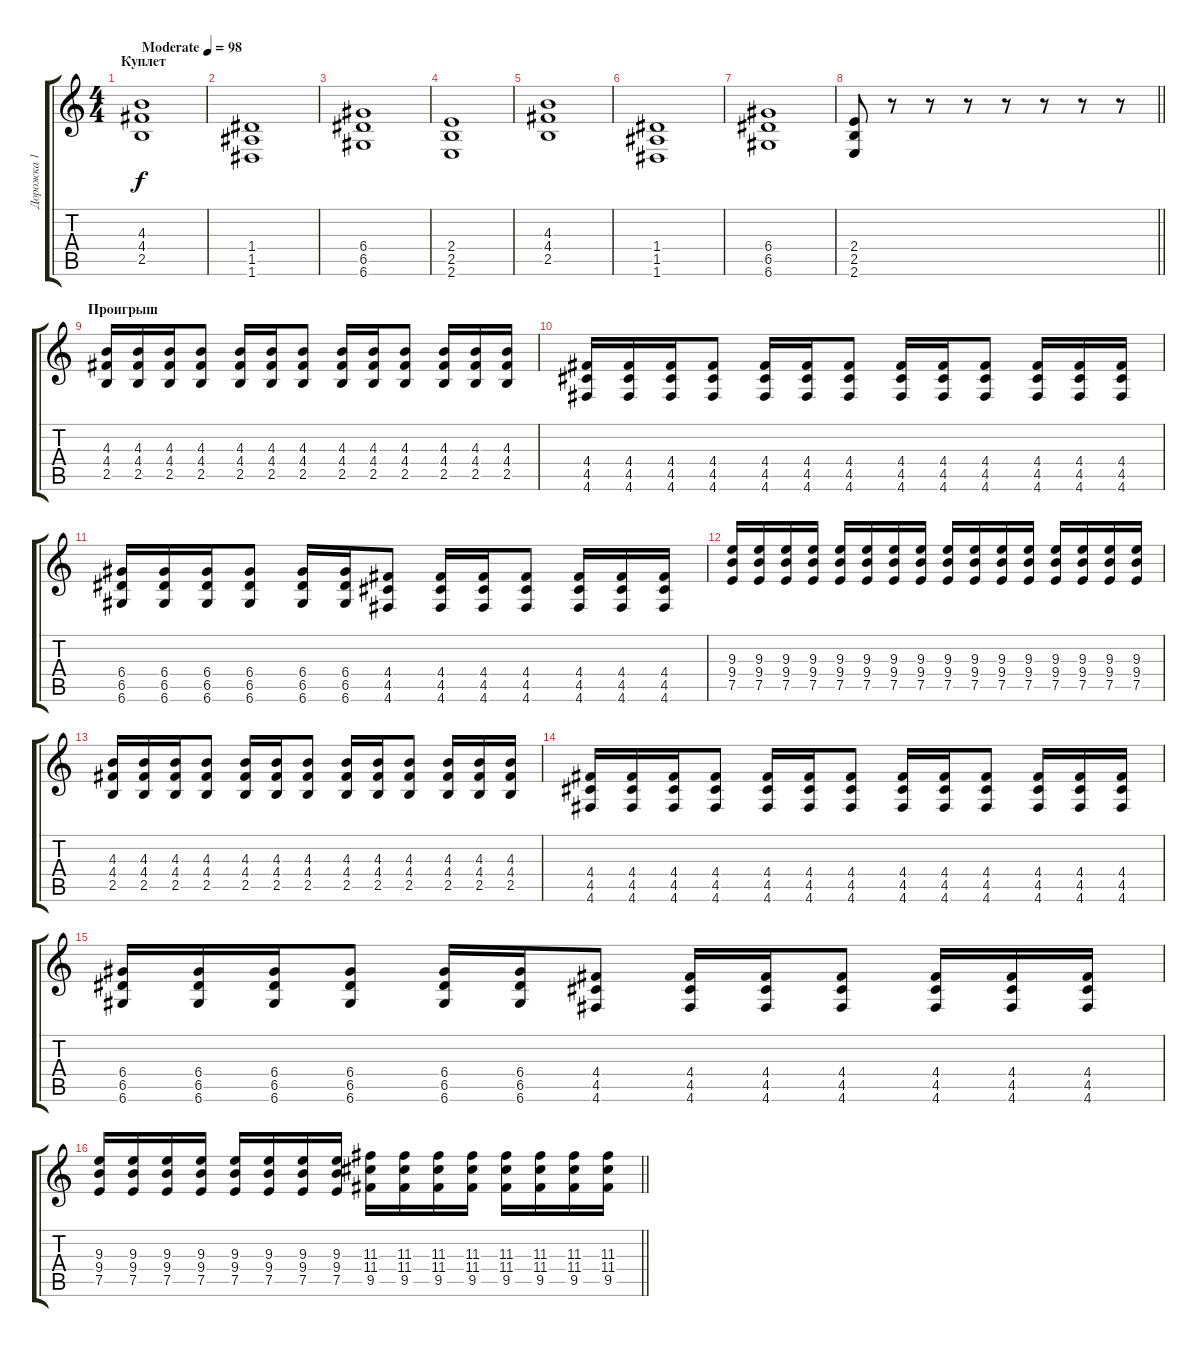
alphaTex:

\track ("Дорожка 1" "Дорожка 1") {instrument distortionguitar}
\staff {score tabs}
\tuning (E4 B3 G3 D3 A2 D2) {hide}
\ts (4 4)
\section ("" "Куплет")
\tempo (98 "Moderate")
\clef g2
\ks c
(4.3 4.4 2.5).1{dy f instrument distortionguitar} |
(1.4 1.5 1.6).1 |
(6.4 6.5 6.6).1 |
(2.4 2.5 2.6).1 |
(4.3 4.4 2.5).1 |
(1.4 1.5 1.6).1 |
(6.4 6.5 6.6).1 |
\barLineRight lightlight
(2.4 2.5 2.6).8 r.8 r.8 r.8 r.8 r.8 r.8 r.8 |
\section ("" "Проигрыш")
(4.3 4.4 2.5).16 (4.3 4.4 2.5).16 (4.3 4.4 2.5).16 (4.3 4.4 2.5).8 (4.3 4.4 2.5).16 (4.3 4.4 2.5).16 (4.3 4.4 2.5).8 (4.3 4.4 2.5).16 (4.3 4.4 2.5).16 (4.3 4.4 2.5).8 (4.3 4.4 2.5).16 (4.3 4.4 2.5).16 (4.3 4.4 2.5).16 |
(4.4 4.5 4.6).16 (4.4 4.5 4.6).16 (4.4 4.5 4.6).16 (4.4 4.5 4.6).8 (4.4 4.5 4.6).16 (4.4 4.5 4.6).16 (4.4 4.5 4.6).8 (4.4 4.5 4.6).16 (4.4 4.5 4.6).16 (4.4 4.5 4.6).8 (4.4 4.5 4.6).16 (4.4 4.5 4.6).16 (4.4 4.5 4.6).16 |
(6.4 6.5 6.6).16 (6.4 6.5 6.6).16 (6.4 6.5 6.6).16 (6.4 6.5 6.6).8 (6.4 6.5 6.6).16 (6.4 6.5 6.6).16 (4.4 4.5 4.6).8 (4.4 4.5 4.6).16 (4.4 4.5 4.6).16 (4.4 4.5 4.6).8 (4.4 4.5 4.6).16 (4.4 4.5 4.6).16 (4.4 4.5 4.6).16 |
(9.3 9.4 7.5).16 (9.3 9.4 7.5).16 (9.3 9.4 7.5).16 (9.3 9.4 7.5).16 (9.3 9.4 7.5).16 (9.3 9.4 7.5).16 (9.3 9.4 7.5).16 (9.3 9.4 7.5).16 (9.3 9.4 7.5).16 (9.3 9.4 7.5).16 (9.3 9.4 7.5).16 (9.3 9.4 7.5).16 (9.3 9.4 7.5).16 (9.3 9.4 7.5).16 (9.3 9.4 7.5).16 (9.3 9.4 7.5).16 |
(4.3 4.4 2.5).16 (4.3 4.4 2.5).16 (4.3 4.4 2.5).16 (4.3 4.4 2.5).8 (4.3 4.4 2.5).16 (4.3 4.4 2.5).16 (4.3 4.4 2.5).8 (4.3 4.4 2.5).16 (4.3 4.4 2.5).16 (4.3 4.4 2.5).8 (4.3 4.4 2.5).16 (4.3 4.4 2.5).16 (4.3 4.4 2.5).16 |
(4.4 4.5 4.6).16 (4.4 4.5 4.6).16 (4.4 4.5 4.6).16 (4.4 4.5 4.6).8 (4.4 4.5 4.6).16 (4.4 4.5 4.6).16 (4.4 4.5 4.6).8 (4.4 4.5 4.6).16 (4.4 4.5 4.6).16 (4.4 4.5 4.6).8 (4.4 4.5 4.6).16 (4.4 4.5 4.6).16 (4.4 4.5 4.6).16 |
(6.4 6.5 6.6).16 (6.4 6.5 6.6).16 (6.4 6.5 6.6).16 (6.4 6.5 6.6).8 (6.4 6.5 6.6).16 (6.4 6.5 6.6).16 (4.4 4.5 4.6).8 (4.4 4.5 4.6).16 (4.4 4.5 4.6).16 (4.4 4.5 4.6).8 (4.4 4.5 4.6).16 (4.4 4.5 4.6).16 (4.4 4.5 4.6).16 |
\barLineRight lightlight
(9.3 9.4 7.5).16 (9.3 9.4 7.5).16 (9.3 9.4 7.5).16 (9.3 9.4 7.5).16 (9.3 9.4 7.5).16 (9.3 9.4 7.5).16 (9.3 9.4 7.5).16 (9.3 9.4 7.5).16 (11.3 11.4 9.5).16 (11.3 11.4 9.5).16 (11.3 11.4 9.5).16 (11.3 11.4 9.5).16 (11.3 11.4 9.5).16 (11.3 11.4 9.5).16 (11.3 11.4 9.5).16 (11.3 11.4 9.5).16
